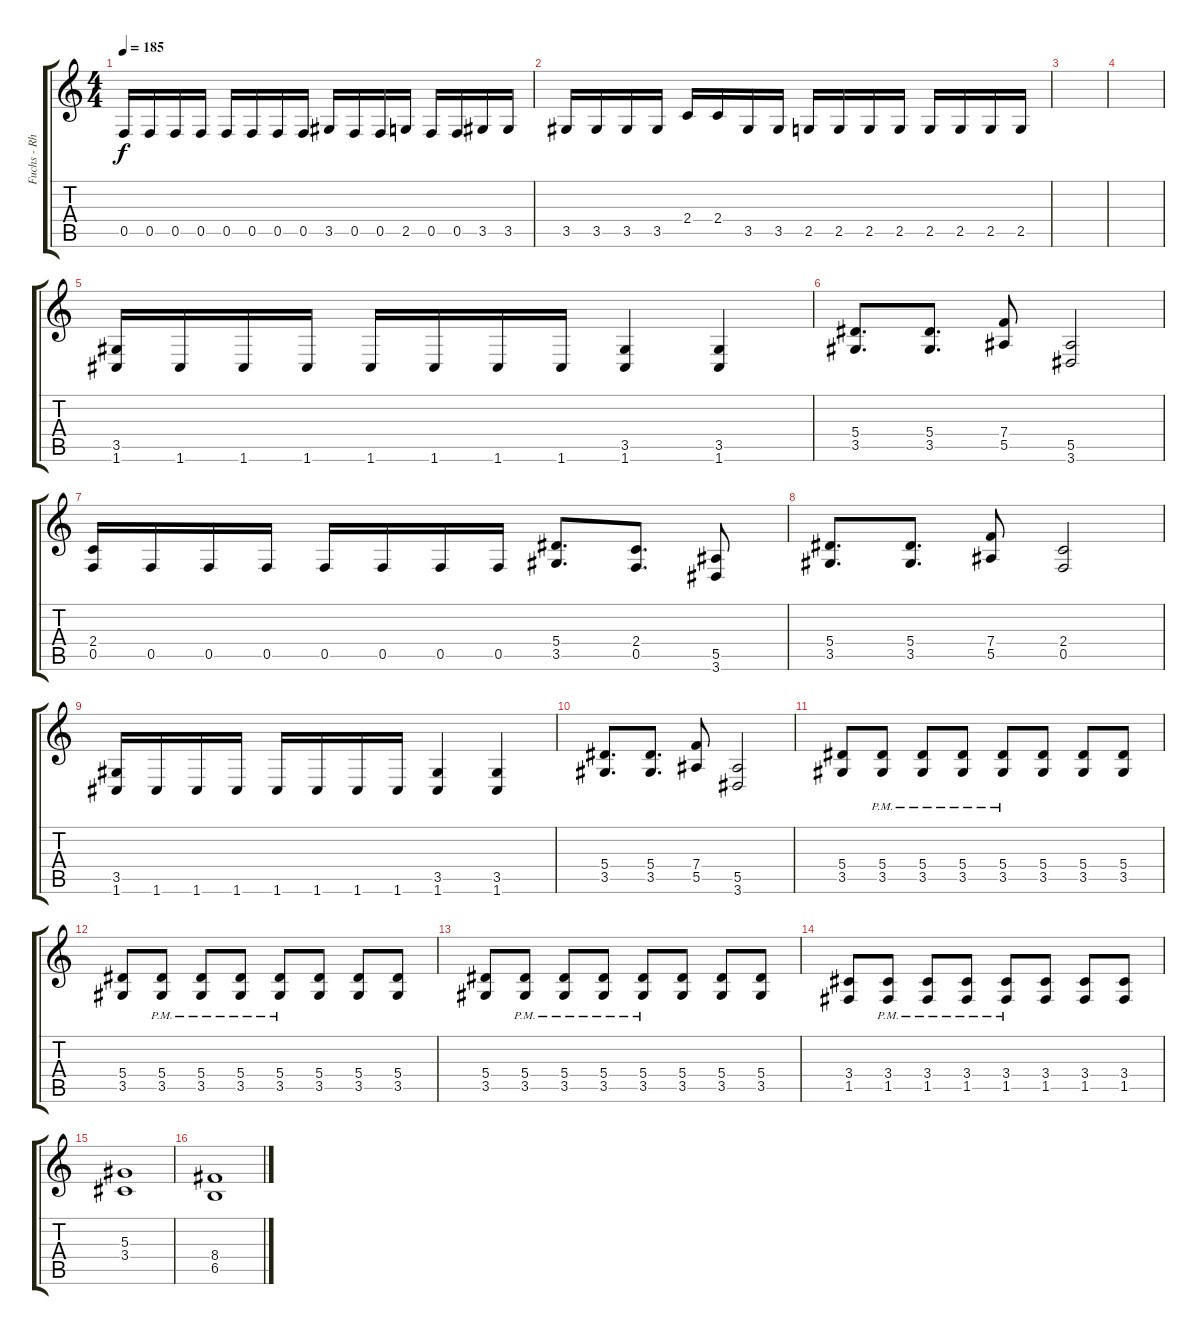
\track ("Fuchs - Rhythm Guitar" "Fuchs - Rh") {instrument distortionguitar}
\staff {score tabs}
\tuning (C4 G3 Eb3 Bb2 F2 C2) {hide}
\ts (4 4)
\tempo 185
\clef g2
\ks c
0.5.16{dy f} 0.5.16 0.5.16 0.5.16 0.5.16 0.5.16 0.5.16 0.5.16 3.5.16 0.5.16 0.5.16 2.5.16 0.5.16 0.5.16 3.5.16 3.5.16 |
3.5.16 3.5.16 3.5.16 3.5.16 2.4.16 2.4.16 3.5.16 3.5.16 2.5.16 2.5.16 2.5.16 2.5.16 2.5.16 2.5.16 2.5.16 2.5.16 |
|
|
(3.5 1.6).16 1.6.16 1.6.16 1.6.16 1.6.16 1.6.16 1.6.16 1.6.16 (3.5 1.6).4 (3.5 1.6).4 |
(5.4 3.5).8{d} (5.4 3.5).8{d} (7.4 5.5).8 (5.5 3.6).2 |
(2.4 0.5).16 0.5.16 0.5.16 0.5.16 0.5.16 0.5.16 0.5.16 0.5.16 (5.4 3.5).8{d} (2.4 0.5).8{d} (5.5 3.6).8 |
(5.4 3.5).8{d} (5.4 3.5).8{d} (7.4 5.5).8 (2.4 0.5).2 |
(3.5 1.6).16 1.6.16 1.6.16 1.6.16 1.6.16 1.6.16 1.6.16 1.6.16 (3.5 1.6).4 (3.5 1.6).4 |
(5.4 3.5).8{d} (5.4 3.5).8{d} (7.4 5.5).8 (5.5 3.6).2 |
(5.4 3.5).8 (5.4{pm} 3.5{pm}).8 (5.4{pm} 3.5{pm}).8 (5.4{pm} 3.5{pm}).8 (5.4{pm} 3.5{pm}).8 (5.4 3.5).8 (5.4 3.5).8 (5.4 3.5).8 |
(5.4 3.5).8 (5.4{pm} 3.5{pm}).8 (5.4{pm} 3.5{pm}).8 (5.4{pm} 3.5{pm}).8 (5.4{pm} 3.5{pm}).8 (5.4 3.5).8 (5.4 3.5).8 (5.4 3.5).8 |
(5.4 3.5).8 (5.4{pm} 3.5{pm}).8 (5.4{pm} 3.5{pm}).8 (5.4{pm} 3.5{pm}).8 (5.4{pm} 3.5{pm}).8 (5.4 3.5).8 (5.4 3.5).8 (5.4 3.5).8 |
(3.4 1.5).8 (3.4{pm} 1.5{pm}).8 (3.4{pm} 1.5{pm}).8 (3.4{pm} 1.5{pm}).8 (3.4{pm} 1.5{pm}).8 (3.4 1.5).8 (3.4 1.5).8 (3.4 1.5).8 |
(5.3 3.4).1 |
(8.4 6.5).1
